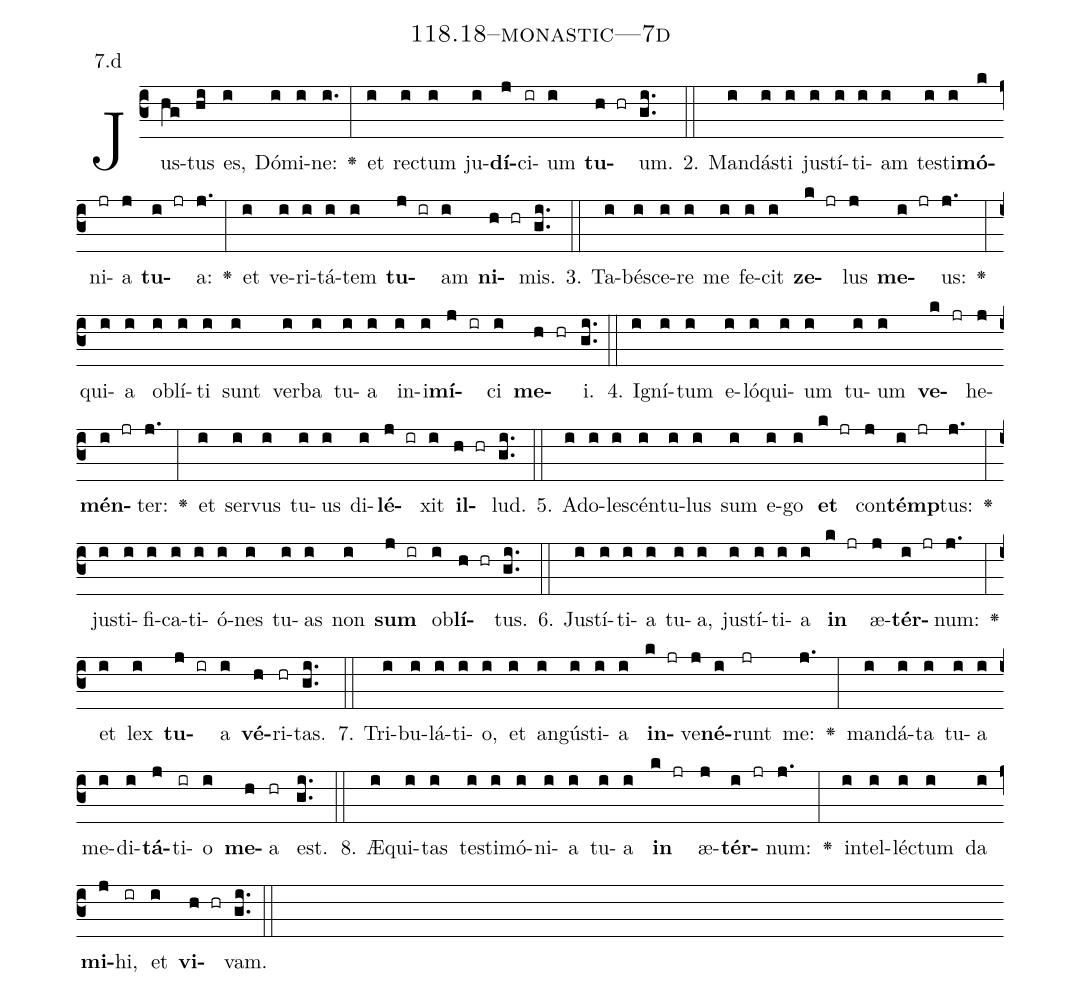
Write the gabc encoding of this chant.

name: 118.18--monastic---7d;
annotation: 7.d;
%%
(c3)Jus(hg)tus(hi) es,(i) Dó(i)mi(i)ne:(i.) <v>\greheightstar</v>(:) et(i) rec(i)tum(i) ju(i)<b>dí</b>(j)ci(ir)um(i) <b>tu</b>(h hr)um.(gi..) (::)
2. Man(i)dás(i)ti(i) jus(i)tí(i)ti(i)am(i) tes(i)ti(i)<b>mó</b>(k)ni(jr)a(j) <b>tu</b>(i jr)a:(j.) <v>\greheightstar</v>(:) et(i) ve(i)ri(i)tá(i)tem(i) <b>tu</b>(j ir)am(i) <b>ni</b>(h hr)mis.(gi..) (::)
3. Ta(i)bé(i)sce(i)re(i) me(i) fe(i)cit(i) <b>ze</b>(k jr)lus(j) <b>me</b>(i jr)us:(j.) <v>\greheightstar</v>(:) qui(i)a(i) ob(i)lí(i)ti(i) sunt(i) ver(i)ba(i) tu(i)a(i) in(i)i(i)<b>mí</b>(j ir)ci(i) <b>me</b>(h hr)i.(gi..) (::)
4. I(i)gní(i)tum(i) e(i)ló(i)qui(i)um(i) tu(i)um(i) <b>ve</b>(k jr)he(j)<b>mén</b>(i jr)ter:(j.) <v>\greheightstar</v>(:) et(i) ser(i)vus(i) tu(i)us(i) di(i)<b>lé</b>(j ir)xit(i) <b>il</b>(h hr)lud.(gi..) (::)
5. Ad(i)o(i)le(i)scén(i)tu(i)lus(i) sum(i) e(i)go(i) <b>et</b>(k jr) con(j)<b>témp</b>(i jr)tus:(j.) <v>\greheightstar</v>(:) jus(i)ti(i)fi(i)ca(i)ti(i)ó(i)nes(i) tu(i)as(i) non(i) <b>sum</b>(j ir) ob(i)<b>lí</b>(h hr)tus.(gi..) (::)
6. Jus(i)tí(i)ti(i)a(i) tu(i)a,(i) jus(i)tí(i)ti(i)a(i) <b>in</b>(k jr) æ(j)<b>tér</b>(i jr)num:(j.) <v>\greheightstar</v>(:) et(i) lex(i) <b>tu</b>(j ir)a(i) <b>vé</b>(h)ri(hr)tas.(gi..) (::)
7. Tri(i)bu(i)lá(i)ti(i)o,(i) et(i) an(i)gús(i)ti(i)a(i) <b>in</b>(k jr)ve(j)<b>né</b>(i)runt(jr) me:(j.) <v>\greheightstar</v>(:) man(i)dá(i)ta(i) tu(i)a(i) me(i)di(i)<b>tá</b>(j)ti(ir)o(i) <b>me</b>(h)a(hr) est.(gi..) (::)
8. Æ(i)qui(i)tas(i) tes(i)ti(i)mó(i)ni(i)a(i) tu(i)a(i) <b>in</b>(k jr) æ(j)<b>tér</b>(i jr)num:(j.) <v>\greheightstar</v>(:) in(i)tel(i)léc(i)tum(i) da(i) <b>mi</b>(j)hi,(ir) et(i) <b>vi</b>(h hr)vam.(gi..) (::)
